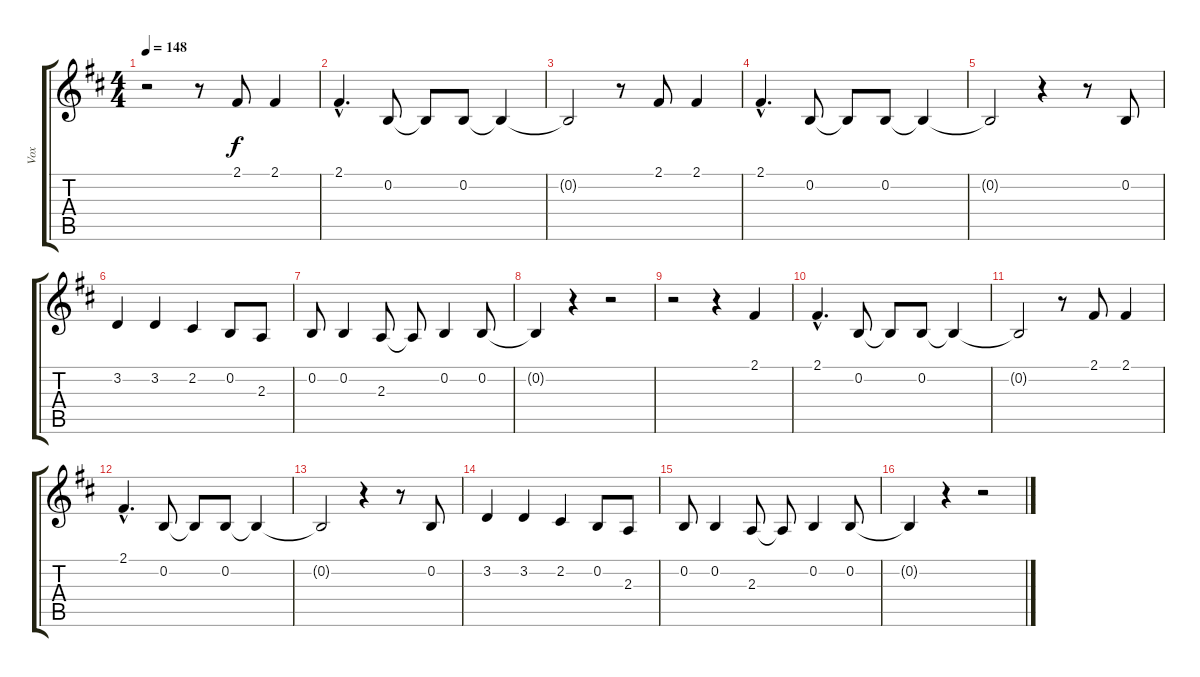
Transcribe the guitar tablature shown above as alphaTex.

\track ("Vox" "Vox") {instrument bassoon}
\staff {score tabs}
\tuning (E4 B3 G3 D3 A2 E2) {hide}
\ts (4 4)
\tempo 148
\clef g2
\ks d
r.2{dy f} r.8 2.1.8 2.1.4 |
2.1{hac}.4{d} 0.2.8 0.2{t}.8 0.2.8 0.2{t}.4 |
0.2{t}.2 r.8 2.1.8 2.1.4 |
2.1{hac}.4{d} 0.2.8 0.2{t}.8 0.2.8 0.2{t}.4 |
0.2{t}.2 r.4 r.8 0.2.8 |
3.2.4 3.2.4 2.2.4 0.2.8 2.3.8 |
0.2.8 0.2.4 2.3.8 2.3{t}.8 0.2.4 0.2.8 |
0.2{t}.4 r.4 r.2 |
r.2 r.4 2.1.4 |
2.1{hac}.4{d} 0.2.8 0.2{t}.8 0.2.8 0.2{t}.4 |
0.2{t}.2 r.8 2.1.8 2.1.4 |
2.1{hac}.4{d} 0.2.8 0.2{t}.8 0.2.8 0.2{t}.4 |
0.2{t}.2 r.4 r.8 0.2.8 |
3.2.4 3.2.4 2.2.4 0.2.8 2.3.8 |
0.2.8 0.2.4 2.3.8 2.3{t}.8 0.2.4 0.2.8 |
0.2{t}.4 r.4 r.2
